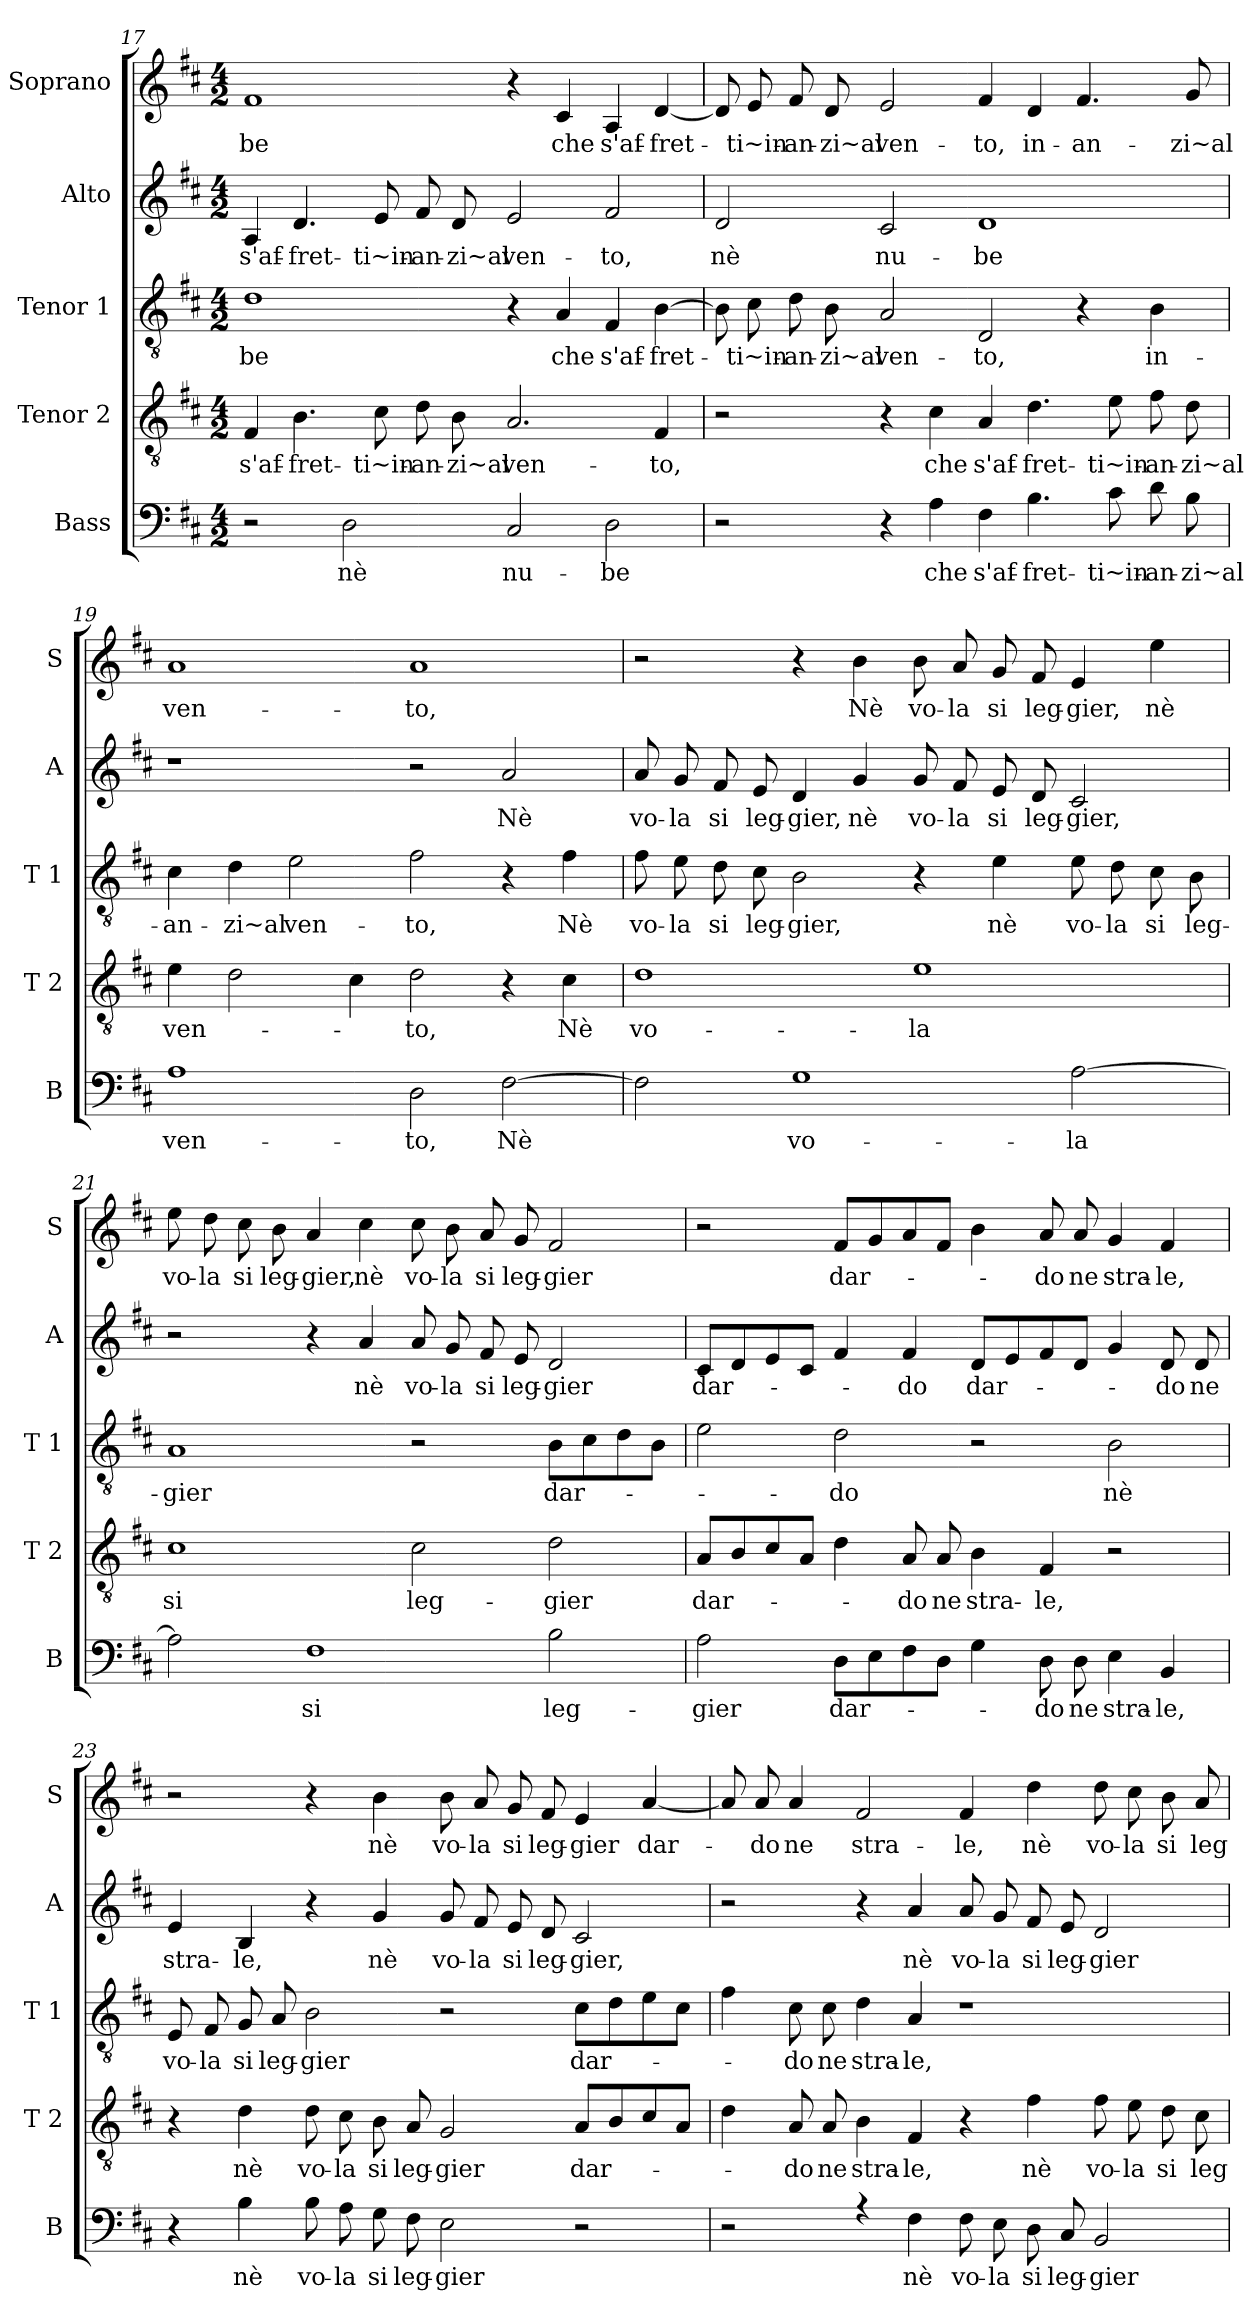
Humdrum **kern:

**kern	**text	**kern	**text	**kern	**text	**kern	**text	**kern	**text
*part5	*part5	*part4	*part4	*part3	*part3	*part2	*part2	*part1	*part1
*staff5	*staff5	*staff4	*staff4	*staff3	*staff3	*staff2	*staff2	*staff1	*staff1
*I"Bass	*	*I"Tenor 2	*	*I"Tenor 1	*	*I"Alto	*	*I"Soprano	*
*I'B	*	*I'T 2	*	*I'T 1	*	*I'A	*	*I'S	*
!!LO:LB:g=z
*clefF4	*	*clefGv2	*	*clefGv2	*	*clefG2	*	*clefG2	*
*k[f#c#]	*	*k[f#c#]	*	*k[f#c#]	*	*k[f#c#]	*	*k[f#c#]	*
*D:	*	*D:	*	*D:	*	*D:	*	*D:	*
*M4/2	*	*M4/2	*	*M4/2	*	*M4/2	*	*M4/2	*
=17	=17	=17	=17	=17	=17	=17	=17	=17	=17
!	!	!	!LO:LY:b	!	!LO:LY:b	!	!LO:LY:b	!	!LO:LY:b
2r	.	4F#/	s'af-	1d	-be	4A/	s'af-	1f#	-be
!	!	!	!LO:LY:b	!	!	!	!LO:LY:b	!	!
.	.	4.B\	-fret-	.	.	4.d/	-fret-	.	.
!	!LO:LY:b	!	!	!	!	!	!	!	!
2D\	nè	.	.	.	.	.	.	.	.
!	!	!	!LO:LY:b	!	!	!	!LO:LY:b	!	!
.	.	8c#\	-ti~in-	.	.	8e/	-ti~in-	.	.
!	!	!	!LO:LY:b	!	!	!	!LO:LY:b	!	!
.	.	8d\	-an-	.	.	8f#/	-an-	.	.
!	!	!	!LO:LY:b	!	!	!	!LO:LY:b	!	!
.	.	8B\	-zi~al	.	.	8d/	-zi~al	.	.
!	!LO:LY:b	!	!LO:LY:b	!	!	!	!LO:LY:b	!	!
2C#/	nu-	2.A/	ven-	4r	.	2e/	ven-	4r	.
!	!	!	!	!	!LO:LY:b	!	!	!	!LO:LY:b
.	.	.	.	4A/	che	.	.	4c#/	che
!	!LO:LY:b	!	!	!	!LO:LY:b	!	!LO:LY:b	!	!LO:LY:b
2D\	-be	.	.	4F#/	s'af-	2f#/	-to,	4A/	s'af-
!	!	!	!LO:LY:b	!	!LO:LY:b	!	!	!	!LO:LY:b
.	.	4F#/	-to,	[4B\	-fret-	.	.	[4d/	-fret-
=18	=18	=18	=18	=18	=18	=18	=18	=18	=18
!	!	!	!	!	!	!	!LO:LY:b	!	!
2r	.	2r	.	8B\]	.	2d/	nè	8d/]	.
!	!	!	!	!	!LO:LY:b	!	!	!	!LO:LY:b
.	.	.	.	8c#\	-ti~in-	.	.	8e/	-ti~in-
!	!	!	!	!	!LO:LY:b	!	!	!	!LO:LY:b
.	.	.	.	8d\	-an-	.	.	8f#/	-an-
!	!	!	!	!	!LO:LY:b	!	!	!	!LO:LY:b
.	.	.	.	8B\	-zi~al	.	.	8d/	-zi~al
!	!	!	!	!	!LO:LY:b	!	!LO:LY:b	!	!LO:LY:b
4r	.	4r	.	2A/	ven-	2c#/	nu-	2e/	ven-
!	!LO:LY:b	!	!LO:LY:b	!	!	!	!	!	!
4A\	che	4c#\	che	.	.	.	.	.	.
!	!LO:LY:b	!	!LO:LY:b	!	!LO:LY:b	!	!LO:LY:b	!	!LO:LY:b
4F#\	s'af-	4A/	s'af-	2D/	-to,	1d	-be	4f#/	-to,
!	!LO:LY:b	!	!LO:LY:b	!	!	!	!	!	!LO:LY:b
4.B\	-fret-	4.d\	-fret-	.	.	.	.	4d/	in-
!	!	!	!	!	!	!	!	!	!LO:LY:b
.	.	.	.	4r	.	.	.	4.f#/	-an-
!	!LO:LY:b	!	!LO:LY:b	!	!	!	!	!	!
8c#\	-ti~in-	8e\	-ti~in-	.	.	.	.	.	.
!	!LO:LY:b	!	!LO:LY:b	!	!LO:LY:b	!	!	!	!
8d\	-an-	8f#\	-an-	4B\	in-	.	.	.	.
!	!LO:LY:b	!	!LO:LY:b	!	!	!	!	!	!LO:LY:b
8B\	-zi~al	8d\	-zi~al	.	.	.	.	8g/	-zi~al
!!LO:LB:g=z
=19	=19	=19	=19	=19	=19	=19	=19	=19	=19
!	!LO:LY:b	!	!LO:LY:b	!	!LO:LY:b	!	!	!	!LO:LY:b
1A	ven-	4e\	ven-	4c#\	-an-	1r	.	1a	ven-
!	!	!	!	!	!LO:LY:b	!	!	!	!
.	.	2d\	.	4d\	-zi~al	.	.	.	.
!	!	!	!	!	!LO:LY:b	!	!	!	!
.	.	.	.	2e\	ven-	.	.	.	.
.	.	4c#\	.	.	.	.	.	.	.
!	!LO:LY:b	!	!LO:LY:b	!	!LO:LY:b	!	!	!	!LO:LY:b
2D\	-to,	2d\	-to,	2f#\	-to,	2r	.	1a	-to,
!	!LO:LY:b	!	!	!	!	!	!LO:LY:b	!	!
[2F#\	Nè	4r	.	4r	.	2a/	Nè	.	.
!	!	!	!LO:LY:b	!	!LO:LY:b	!	!	!	!
.	.	4c#\	Nè	4f#\	Nè	.	.	.	.
=20	=20	=20	=20	=20	=20	=20	=20	=20	=20
!	!	!	!LO:LY:b	!	!LO:LY:b	!	!LO:LY:b	!	!
2F#\]	.	1d	vo-	8f#\	vo-	8a/	vo-	2r	.
!	!	!	!	!	!LO:LY:b	!	!LO:LY:b	!	!
.	.	.	.	8e\	-la	8g/	-la	.	.
!	!	!	!	!	!LO:LY:b	!	!LO:LY:b	!	!
.	.	.	.	8d\	si	8f#/	si	.	.
!	!	!	!	!	!LO:LY:b	!	!LO:LY:b	!	!
.	.	.	.	8c#\	leg-	8e/	leg-	.	.
!	!LO:LY:b	!	!	!	!LO:LY:b	!	!LO:LY:b	!	!
1G	vo-	.	.	2B\	-gier,	4d/	-gier,	4r	.
!	!	!	!	!	!	!	!LO:LY:b	!	!LO:LY:b
.	.	.	.	.	.	4g/	nè	4b\	Nè
!	!	!	!LO:LY:b	!	!	!	!LO:LY:b	!	!LO:LY:b
.	.	1e	-la	4r	.	8g/	vo-	8b\	vo-
!	!	!	!	!	!	!	!LO:LY:b	!	!LO:LY:b
.	.	.	.	.	.	8f#/	-la	8a/	-la
!	!	!	!	!	!LO:LY:b	!	!LO:LY:b	!	!LO:LY:b
.	.	.	.	4e\	nè	8e/	si	8g/	si
!	!	!	!	!	!	!	!LO:LY:b	!	!LO:LY:b
.	.	.	.	.	.	8d/	leg-	8f#/	leg-
!	!LO:LY:b	!	!	!	!LO:LY:b	!	!LO:LY:b	!	!LO:LY:b
[2A\	-la	.	.	8e\	vo-	2c#/	-gier,	4e/	-gier,
!	!	!	!	!	!LO:LY:b	!	!	!	!
.	.	.	.	8d\	-la	.	.	.	.
!	!	!	!	!	!LO:LY:b	!	!	!	!LO:LY:b
.	.	.	.	8c#\	si	.	.	4ee\	nè
!	!	!	!	!	!LO:LY:b	!	!	!	!
.	.	.	.	8B\	leg-	.	.	.	.
!!LO:PB:g=z
=21	=21	=21	=21	=21	=21	=21	=21	=21	=21
!	!	!	!LO:LY:b	!	!LO:LY:b	!	!	!	!LO:LY:b
2A\]	.	1c#	si	1A	-gier	2r	.	8ee\	vo-
!	!	!	!	!	!	!	!	!	!LO:LY:b
.	.	.	.	.	.	.	.	8dd\	-la
!	!	!	!	!	!	!	!	!	!LO:LY:b
.	.	.	.	.	.	.	.	8cc#\	si
!	!	!	!	!	!	!	!	!	!LO:LY:b
.	.	.	.	.	.	.	.	8b\	leg-
!	!LO:LY:b	!	!	!	!	!	!	!	!LO:LY:b
1F#	si	.	.	.	.	4r	.	4a/	-gier,
!	!	!	!	!	!	!	!LO:LY:b	!	!LO:LY:b
.	.	.	.	.	.	4a/	nè	4cc#\	nè
!	!	!	!LO:LY:b	!	!	!	!LO:LY:b	!	!LO:LY:b
.	.	2c#\	leg-	2r	.	8a/	vo-	8cc#\	vo-
!	!	!	!	!	!	!	!LO:LY:b	!	!LO:LY:b
.	.	.	.	.	.	8g/	-la	8b\	-la
!	!	!	!	!	!	!	!LO:LY:b	!	!LO:LY:b
.	.	.	.	.	.	8f#/	si	8a/	si
!	!	!	!	!	!	!	!LO:LY:b	!	!LO:LY:b
.	.	.	.	.	.	8e/	leg-	8g/	leg-
!	!LO:LY:b	!	!LO:LY:b	!	!LO:LY:b	!	!LO:LY:b	!	!LO:LY:b
2B\	leg-	2d\	-gier	8B\L	dar-	2d/	-gier	2f#/	-gier
.	.	.	.	8c#\	.	.	.	.	.
.	.	.	.	8d\	.	.	.	.	.
.	.	.	.	8B\J	.	.	.	.	.
=22	=22	=22	=22	=22	=22	=22	=22	=22	=22
!	!LO:LY:b	!	!LO:LY:b	!	!	!	!LO:LY:b	!	!
2A\	-gier	8A/L	dar-	2e\	.	8c#/L	dar-	2r	.
.	.	8B/	.	.	.	8d/	.	.	.
.	.	8c#/	.	.	.	8e/	.	.	.
.	.	8A/J	.	.	.	8c#/J	.	.	.
!	!LO:LY:b	!	!	!	!LO:LY:b	!	!	!	!LO:LY:b
8D\L	dar-	4d\	.	2d\	-do	4f#/	.	8f#/L	dar-
8E\	.	.	.	.	.	.	.	8g/	.
!	!	!	!LO:LY:b	!	!	!	!LO:LY:b	!	!
8F#\	.	8A/	-do	.	.	4f#/	-do	8a/	.
!	!	!	!LO:LY:b	!	!	!	!	!	!
8D\J	.	8A/	ne	.	.	.	.	8f#/J	.
!	!	!	!LO:LY:b	!	!	!	!LO:LY:b	!	!
4G\	.	4B\	stra-	2r	.	8d/L	dar-	4b\	.
.	.	.	.	.	.	8e/	.	.	.
!	!LO:LY:b	!	!LO:LY:b	!	!	!	!	!	!LO:LY:b
8D\	-do	4F#/	-le,	.	.	8f#/	.	8a/	-do
!	!LO:LY:b	!	!	!	!	!	!	!	!LO:LY:b
8D\	ne	.	.	.	.	8d/J	.	8a/	ne
!	!LO:LY:b	!	!	!	!LO:LY:b	!	!	!	!LO:LY:b
4E\	stra-	2r	.	2B\	nè	4g/	.	4g/	stra-
!	!LO:LY:b	!	!	!	!	!	!LO:LY:b	!	!LO:LY:b
4BB/	-le,	.	.	.	.	8d/	-do	4f#/	-le,
!	!	!	!	!	!	!	!LO:LY:b	!	!
.	.	.	.	.	.	8d/	ne	.	.
!!LO:LB:g=z
=23	=23	=23	=23	=23	=23	=23	=23	=23	=23
!	!	!	!	!	!LO:LY:b	!	!LO:LY:b	!	!
4r	.	4r	.	8E/	vo-	4e/	stra-	2r	.
!	!	!	!	!	!LO:LY:b	!	!	!	!
.	.	.	.	8F#/	-la	.	.	.	.
!	!LO:LY:b	!	!LO:LY:b	!	!LO:LY:b	!	!LO:LY:b	!	!
4B\	nè	4d\	nè	8G/	si	4B/	-le,	.	.
!	!	!	!	!	!LO:LY:b	!	!	!	!
.	.	.	.	8A/	leg-	.	.	.	.
!	!LO:LY:b	!	!LO:LY:b	!	!LO:LY:b	!	!	!	!
8B\	vo-	8d\	vo-	2B\	-gier	4r	.	4r	.
!	!LO:LY:b	!	!LO:LY:b	!	!	!	!	!	!
8A\	-la	8c#\	-la	.	.	.	.	.	.
!	!LO:LY:b	!	!LO:LY:b	!	!	!	!LO:LY:b	!	!LO:LY:b
8G\	si	8B\	si	.	.	4g/	nè	4b\	nè
!	!LO:LY:b	!	!LO:LY:b	!	!	!	!	!	!
8F#\	leg-	8A/	leg-	.	.	.	.	.	.
!	!LO:LY:b	!	!LO:LY:b	!	!	!	!LO:LY:b	!	!LO:LY:b
2E\	-gier	2G/	-gier	2r	.	8g/	vo-	8b\	vo-
!	!	!	!	!	!	!	!LO:LY:b	!	!LO:LY:b
.	.	.	.	.	.	8f#/	-la	8a/	-la
!	!	!	!	!	!	!	!LO:LY:b	!	!LO:LY:b
.	.	.	.	.	.	8e/	si	8g/	si
!	!	!	!	!	!	!	!LO:LY:b	!	!LO:LY:b
.	.	.	.	.	.	8d/	leg-	8f#/	leg-
!	!	!	!LO:LY:b	!	!LO:LY:b	!	!LO:LY:b	!	!LO:LY:b
2r	.	8A/L	dar-	8c#\L	dar-	2c#/	-gier,	4e/	-gier
.	.	8B/	.	8d\	.	.	.	.	.
!	!	!	!	!	!	!	!	!	!LO:LY:b
.	.	8c#/	.	8e\	.	.	.	[4a/	dar-
.	.	8A/J	.	8c#\J	.	.	.	.	.
=24	=24	=24	=24	=24	=24	=24	=24	=24	=24
2r	.	4d\	.	4f#\	.	2r	.	8a/]	.
!	!	!	!	!	!	!	!	!	!LO:LY:b
.	.	.	.	.	.	.	.	8a/	-do
!	!	!	!LO:LY:b	!	!LO:LY:b	!	!	!	!LO:LY:b
.	.	8A/	-do	8c#\	-do	.	.	4a/	ne
!	!	!	!LO:LY:b	!	!LO:LY:b	!	!	!	!
.	.	8A/	ne	8c#\	ne	.	.	.	.
!	!	!	!LO:LY:b	!	!LO:LY:b	!	!	!	!LO:LY:b
4rA	.	4B\	stra-	4d\	stra-	4r	.	2f#/	stra-
!	!LO:LY:b	!	!LO:LY:b	!	!LO:LY:b	!	!LO:LY:b	!	!
4F#\	nè	4F#/	-le,	4A/	-le,	4a/	nè	.	.
!	!LO:LY:b	!	!	!	!	!	!LO:LY:b	!	!LO:LY:b
8F#\	vo-	4r	.	1r	.	8a/	vo-	4f#/	-le,
!	!LO:LY:b	!	!	!	!	!	!LO:LY:b	!	!
8E\	-la	.	.	.	.	8g/	-la	.	.
!	!LO:LY:b	!	!LO:LY:b	!	!	!	!LO:LY:b	!	!LO:LY:b
8D\	si	4f#\	nè	.	.	8f#/	si	4dd\	nè
!	!LO:LY:b	!	!	!	!	!	!LO:LY:b	!	!
8C#/	leg-	.	.	.	.	8e/	leg-	.	.
!	!LO:LY:b	!	!LO:LY:b	!	!	!	!LO:LY:b	!	!LO:LY:b
2BB/	-gier	8f#\	vo-	.	.	2d/	-gier	8dd\	vo-
!	!	!	!LO:LY:b	!	!	!	!	!	!LO:LY:b
.	.	8e\	-la	.	.	.	.	8cc#\	-la
!	!	!	!LO:LY:b	!	!	!	!	!	!LO:LY:b
.	.	8d\	si	.	.	.	.	8b\	si
!	!	!	!LO:LY:b	!	!	!	!	!	!LO:LY:b
.	.	8c#\	leg-	.	.	.	.	8a/	leg-
=	=	=	=	=	=	=	=	=	=
*-	*-	*-	*-	*-	*-	*-	*-	*-	*-
